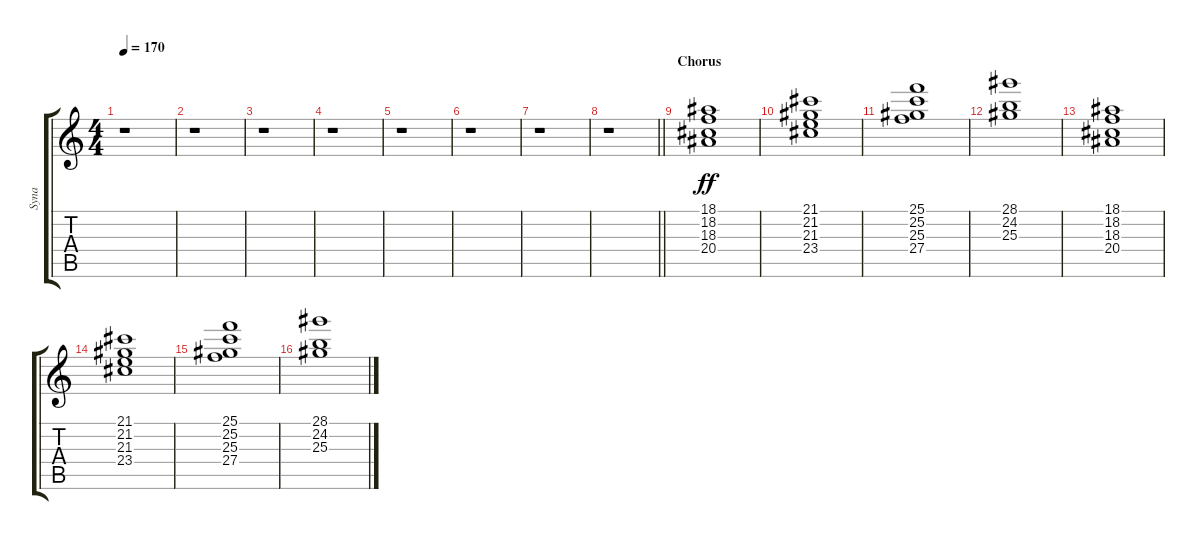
\track ("Syna" "Syna") {instrument pad4choir}
\staff {score tabs}
\tuning (E4 B3 G3 D3 A2 E2) {hide}
\ts (4 4)
\tempo 170
\clef g2
\ks c
r.1{dy ff} |
r.1 |
r.1 |
r.1 |
r.1 |
r.1 |
r.1 |
\barLineRight lightlight
r.1 |
\section ("" "Chorus")
(18.1 18.2 18.3 20.4).1 |
(21.1 21.2 21.3 23.4).1 |
(25.1 25.2 25.3 27.4).1 |
(28.1 24.2 25.3).1 |
(18.1 18.2 18.3 20.4).1 |
(21.1 21.2 21.3 23.4).1 |
(25.1 25.2 25.3 27.4).1 |
(28.1 24.2 25.3).1
